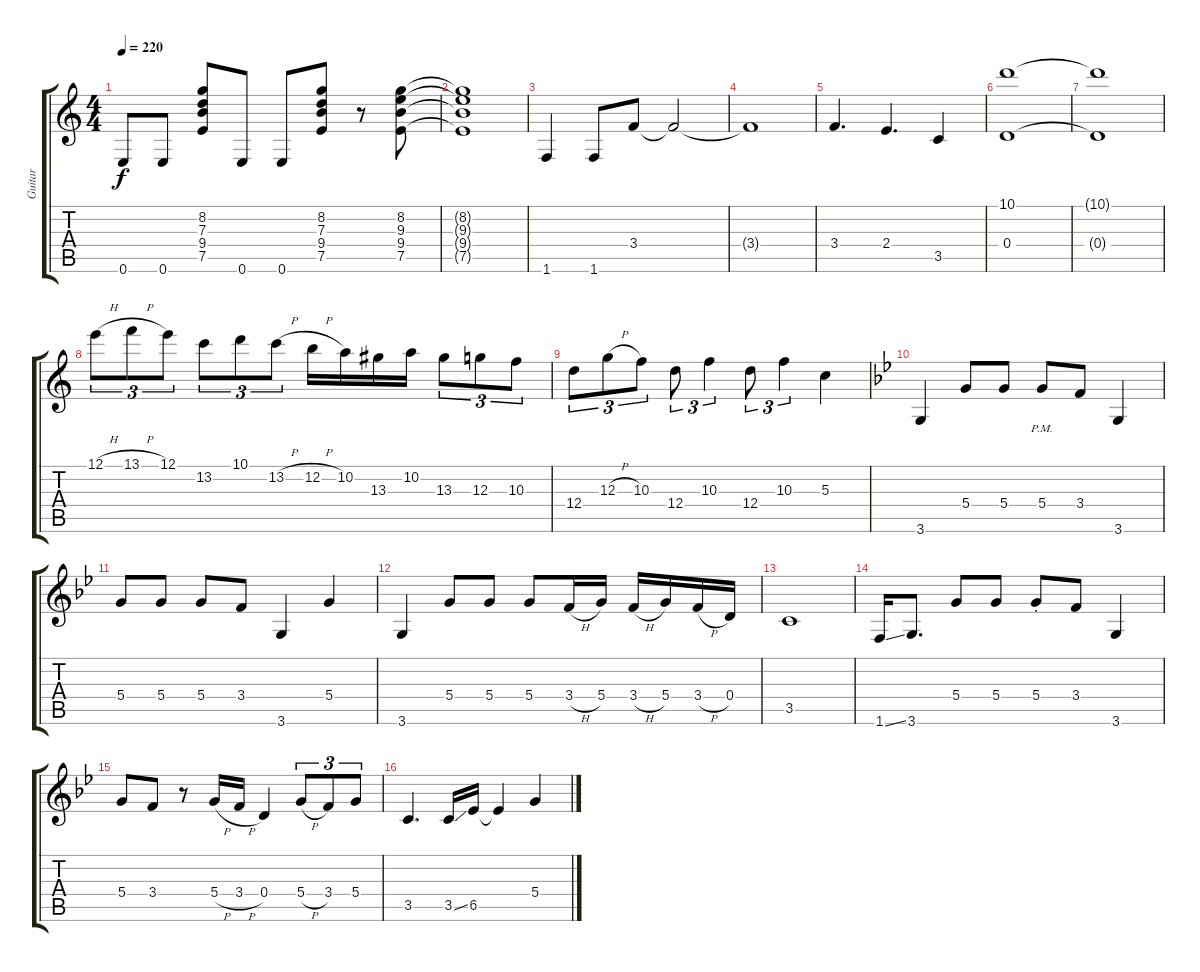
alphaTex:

\track ("Guitar" "Guitar") {instrument overdrivenguitar}
\staff {score tabs}
\tuning (E4 B3 G3 D3 A2 E2) {hide}
\ts (4 4)
\tempo 220
\clef g2
\ks aminor
0.6.8{dy f} 0.6.8 (8.2 7.3 9.4 7.5).8 0.6.8 0.6.8 (8.2 7.3 9.4 7.5).8 r.8 (8.2 9.3 9.4 7.5).8 |
(8.2{t} 9.3{t} 9.4{t} 7.5{t}).1 |
1.6.4 1.6.8 3.4.8 3.4{t}.2 |
3.4{t}.1 |
3.4.4{d} 2.4.4{d} 3.5.4 |
(10.1 0.4).1 |
(10.1{t} 0.4{t}).1 |
12.1{h}.8{tu (3 2)} 13.1{h}.8{tu (3 2)} 12.1.8{tu (3 2)} 13.2.8{tu (3 2)} 10.1.8{tu (3 2)} 13.2{h}.8{tu (3 2)} 12.2{h}.16 10.2.16 13.3.16 10.2.16 13.3.8{tu (3 2)} 12.3.8{tu (3 2)} 10.3.8{tu (3 2)} |
12.4.8{tu (3 2)} 12.3{h}.8{tu (3 2)} 10.3.8{tu (3 2)} 12.4.8{tu (3 2)} 10.3.4{tu (3 2)} 12.4.8{tu (3 2)} 10.3.4{tu (3 2)} 5.3.4 |
\ks gminor
3.6.4 5.4.8 5.4.8 5.4{pm}.8 3.4.8 3.6.4 |
5.4.8 5.4.8 5.4.8 3.4.8 3.6.4 5.4.4 |
3.6.4 5.4.8 5.4.8 5.4.8 3.4{h}.16 5.4.16 3.4{h}.16 5.4.16 3.4{h}.16 0.4.16 |
3.5.1 |
1.6{ss}.16 3.6.8{d} 5.4.8 5.4.8 5.4{st}.8 3.4.8 3.6.4 |
5.4.8 3.4.8 r.8 5.4{h}.16 3.4{h}.16 0.4.4 5.4{h}.8{tu (3 2)} 3.4.8{tu (3 2)} 5.4.8{tu (3 2)} |
3.5.4{d} 3.5{ss}.16 6.5.16 6.5{t}.4 5.4.4
